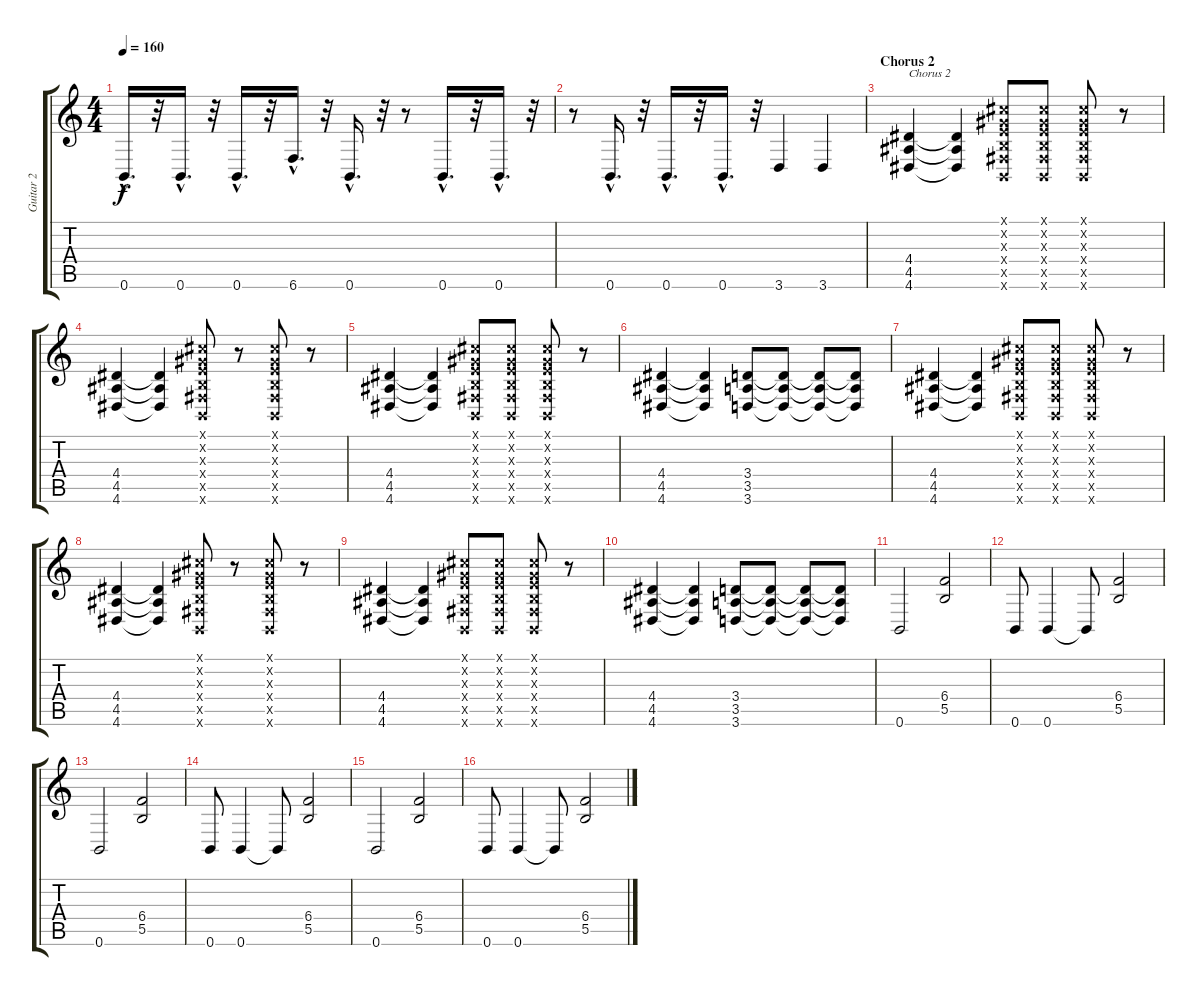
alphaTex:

\track ("Guitar 2" "Guitar 2") {instrument distortionguitar}
\staff {score tabs}
\tuning (Db4 Ab3 E3 B2 Gb2 B1) {hide}
\ts (4 4)
\tempo 160
\clef g2
\ks c
0.6{hac}.16{d dy f} r.32 0.6{hac}.16{d} r.32 0.6{hac}.16{d} r.32 6.6{hac}.16{d} r.32 0.6{hac}.16{d} r.32 r.8 0.6{hac}.16{d} r.32 0.6{hac}.16{d} r.32 |
r.8 0.6{hac}.16{d} r.32 0.6{hac}.16{d} r.32 0.6{hac}.16{d} r.32 3.6.4 3.6.4 |
\section ("" "Chorus 2")
(4.4 4.5 4.6).4{txt "Chorus 2" balance 13} (4.4{t} 4.5{t} 4.6{t}).4 (0.1{x} 0.2{x} 0.3{x} 0.4{x} 0.5{x} 0.6{x}).8 (0.1{x} 0.2{x} 0.3{x} 0.4{x} 0.5{x} 0.6{x}).8 (0.1{x} 0.2{x} 0.3{x} 0.4{x} 0.5{x} 0.6{x}).8 r.8 |
(4.4 4.5 4.6).4 (4.4{t} 4.5{t} 4.6{t}).4 (0.1{x} 0.2{x} 0.3{x} 0.4{x} 0.5{x} 0.6{x}).8 r.8 (0.1{x} 0.2{x} 0.3{x} 0.4{x} 0.5{x} 0.6{x}).8 r.8 |
(4.4 4.5 4.6).4 (4.4{t} 4.5{t} 4.6{t}).4 (0.1{x} 0.2{x} 0.3{x} 0.4{x} 0.5{x} 0.6{x}).8 (0.1{x} 0.2{x} 0.3{x} 0.4{x} 0.5{x} 0.6{x}).8 (0.1{x} 0.2{x} 0.3{x} 0.4{x} 0.5{x} 0.6{x}).8 r.8 |
(4.4 4.5 4.6).4 (4.4{t} 4.5{t} 4.6{t}).4 (3.4 3.5 3.6).8 (3.4{t} 3.5{t} 3.6{t}).8 (3.4{t} 3.5{t} 3.6{t}).8 (3.4{t} 3.5{t} 3.6{t}).8 |
(4.4 4.5 4.6).4 (4.4{t} 4.5{t} 4.6{t}).4 (0.1{x} 0.2{x} 0.3{x} 0.4{x} 0.5{x} 0.6{x}).8 (0.1{x} 0.2{x} 0.3{x} 0.4{x} 0.5{x} 0.6{x}).8 (0.1{x} 0.2{x} 0.3{x} 0.4{x} 0.5{x} 0.6{x}).8 r.8 |
(4.4 4.5 4.6).4 (4.4{t} 4.5{t} 4.6{t}).4 (0.1{x} 0.2{x} 0.3{x} 0.4{x} 0.5{x} 0.6{x}).8 r.8 (0.1{x} 0.2{x} 0.3{x} 0.4{x} 0.5{x} 0.6{x}).8 r.8 |
(4.4 4.5 4.6).4 (4.4{t} 4.5{t} 4.6{t}).4 (0.1{x} 0.2{x} 0.3{x} 0.4{x} 0.5{x} 0.6{x}).8 (0.1{x} 0.2{x} 0.3{x} 0.4{x} 0.5{x} 0.6{x}).8 (0.1{x} 0.2{x} 0.3{x} 0.4{x} 0.5{x} 0.6{x}).8 r.8 |
(4.4 4.5 4.6).4 (4.4{t} 4.5{t} 4.6{t}).4 (3.4 3.5 3.6).8 (3.4{t} 3.5{t} 3.6{t}).8 (3.4{t} 3.5{t} 3.6{t}).8 (3.4{t} 3.5{t} 3.6{t}).8 |
0.6.2 (6.4 5.5).2 |
0.6.8 0.6.4 0.6{t}.8 (6.4 5.5).2 |
0.6.2 (6.4 5.5).2 |
0.6.8 0.6.4 0.6{t}.8 (6.4 5.5).2 |
0.6.2 (6.4 5.5).2 |
0.6.8 0.6.4 0.6{t}.8 (6.4 5.5).2
